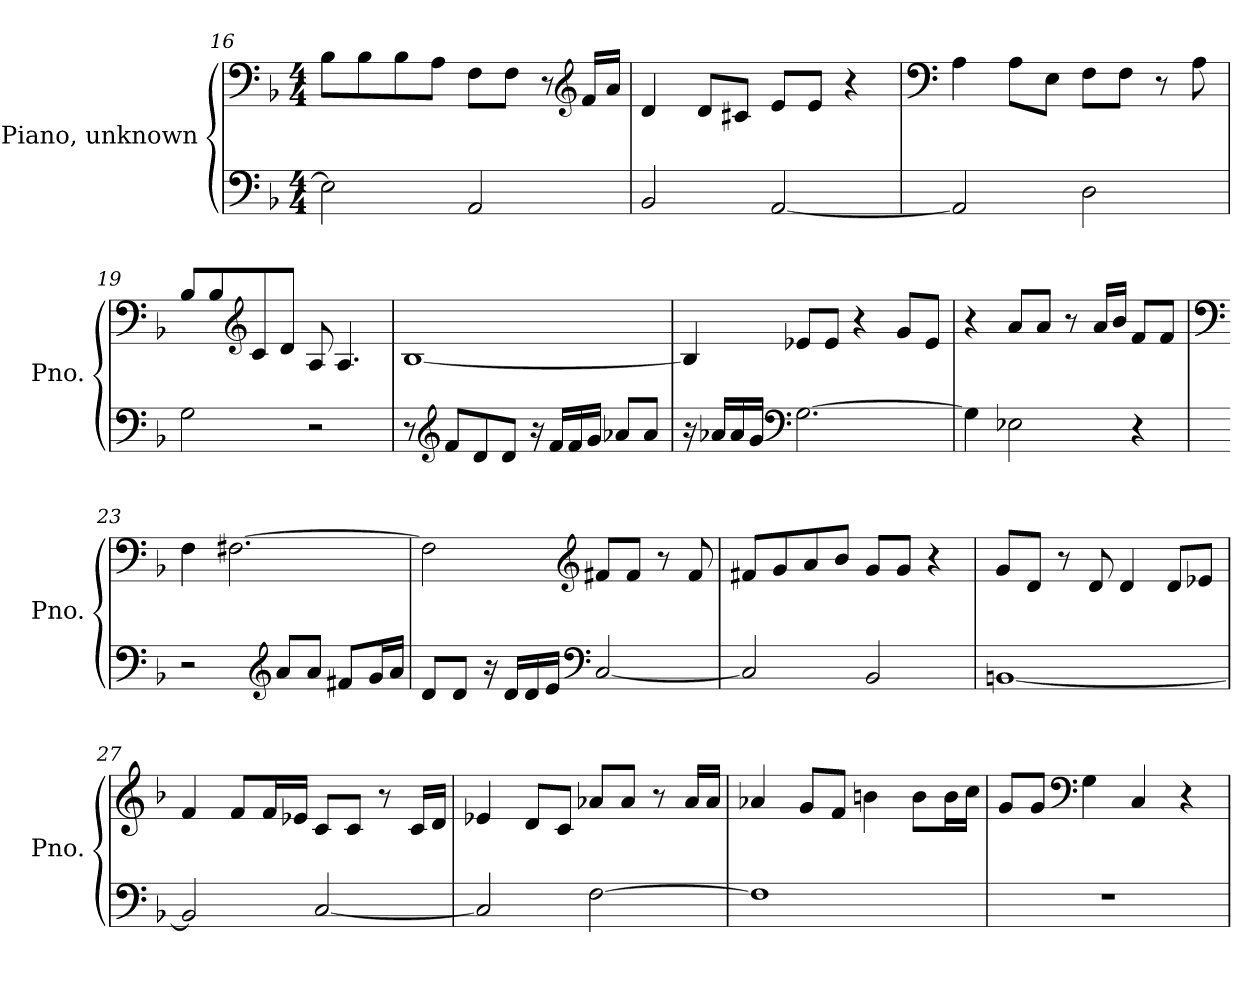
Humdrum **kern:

**kern	**kern
*part1	*part1
*staff2	*staff1
*I"Piano, unknown	*
*I'Pno.	*
*clefF4	*clefF4
*k[b-]	*k[b-]
*M4/4	*M4/4
=16	=16
2E\]	8B-\L
.	8B-\
.	8B-\
.	8A\J
2AA/	8F\L
.	8F\J
.	8r
*	*clefG2
.	16f/LL
.	16a/JJ
=17	=17
2BB-/	4d/
.	8d/L
.	8c#X/J
[2AA/	8e/L
.	8e/J
.	4r
!!LO:LB:g=z
=18	=18
*	*clefF4
2AA/]	4A\
.	8A\L
.	8E\J
2D\	8F\L
.	8F\J
.	8r
.	8A\
=19	=19
2G\	8B-/L
.	8B-/
*	*clefG2
.	8c/
.	8d/J
2r	8A/
.	4.A/
=20	=20
8r	[1B-
*clefG2	*
8f/L	.
8d/	.
8d/J	.
16r	.
16f/LL	.
16f/	.
16g/JJ	.
8a-X/L	.
8a-/J	.
=21	=21
16r	4B-/]
16a-X/LL	.
16a-/	.
16g/JJ	.
*clefF4	*
[2.G\	8e-X/L
.	8e-/J
.	4r
.	8g/L
.	8e-/J
!!LO:PB:g=z
=22	=22
4G\]	4r
2E-X\	8a/L
.	8a/J
.	8r
.	16a/LL
.	16b-/JJ
4r	8f/L
.	8f/J
=23	=23
*	*clefF4
2r	4F\
.	[2.F#X\
*clefG2	*
8a/L	.
8a/J	.
8f#X/L	.
16g/L	.
16a/JJ	.
=24	=24
8d/L	2F#\]
8d/J	.
16r	.
16d/LL	.
16d/	.
16e/JJ	.
*clefF4	*clefG2
[2C/	8f#X/L
.	8f#/J
.	8r
.	8f#/
=25	=25
2C/]	8f#X/L
.	8g/
.	8a/
.	8b-/J
2BB-/	8g/L
.	8g/J
.	4r
!!LO:LB:g=z
=26	=26
[1BBn	8g/L
.	8d/J
.	8r
.	8d/
.	4d/
.	8d/L
.	8e-X/J
=27	=27
2BB/]	4f/
.	8f/L
.	16f/L
.	16e-X/JJ
[2C/	8c/L
.	8c/J
.	8r
.	16c/LL
.	16d/JJ
=28	=28
2C/]	4e-X/
.	8d/L
.	8c/J
[2F\	8a-X/L
.	8a-/J
.	8r
.	16a-/LL
.	16a-/JJ
=29	=29
1F]	4a-X/
.	8g/L
.	8f/J
.	4bn\
.	8b\L
.	16b\L
.	16cc\JJ
=30	=30
1r	8g/L
.	8g/J
*	*clefF4
.	4G\
.	4C/
.	4r
=	=
*-	*-
